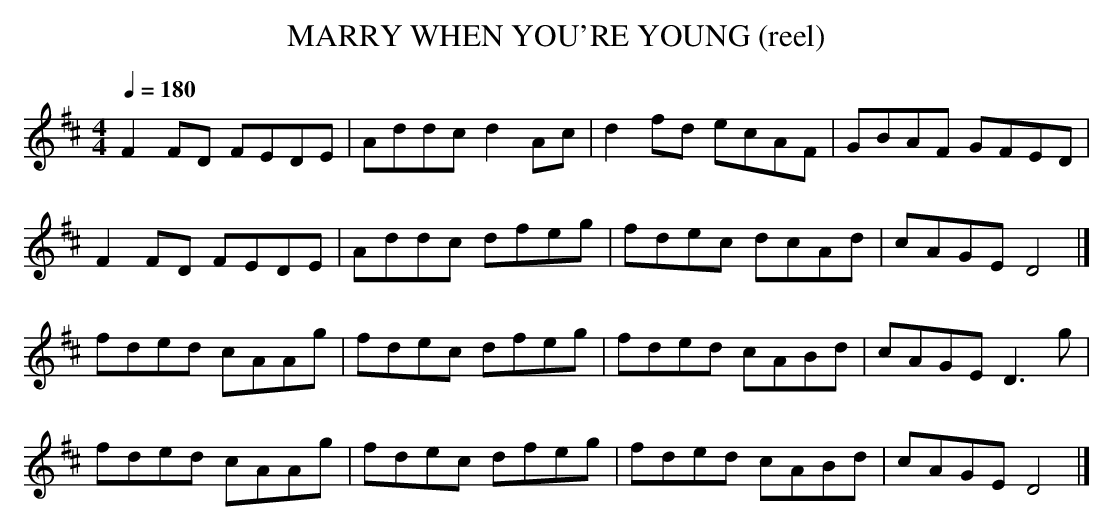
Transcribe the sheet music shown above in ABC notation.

X:1
T:MARRY WHEN YOU'RE YOUNG (reel)
M:4/4
L:1/8
Q:1/4=180
K:D
F2FD FEDE|Addc d2Ac|d2fd ecAF|GBAF GFED|
F2FD FEDE|Addc dfeg|fdec dcAd|cAGE D4|]
fded cAAg|fdec dfeg|fded cABd|cAGE D3 g|
fded cAAg|fdec dfeg|fded cABd|cAGE D4|]
